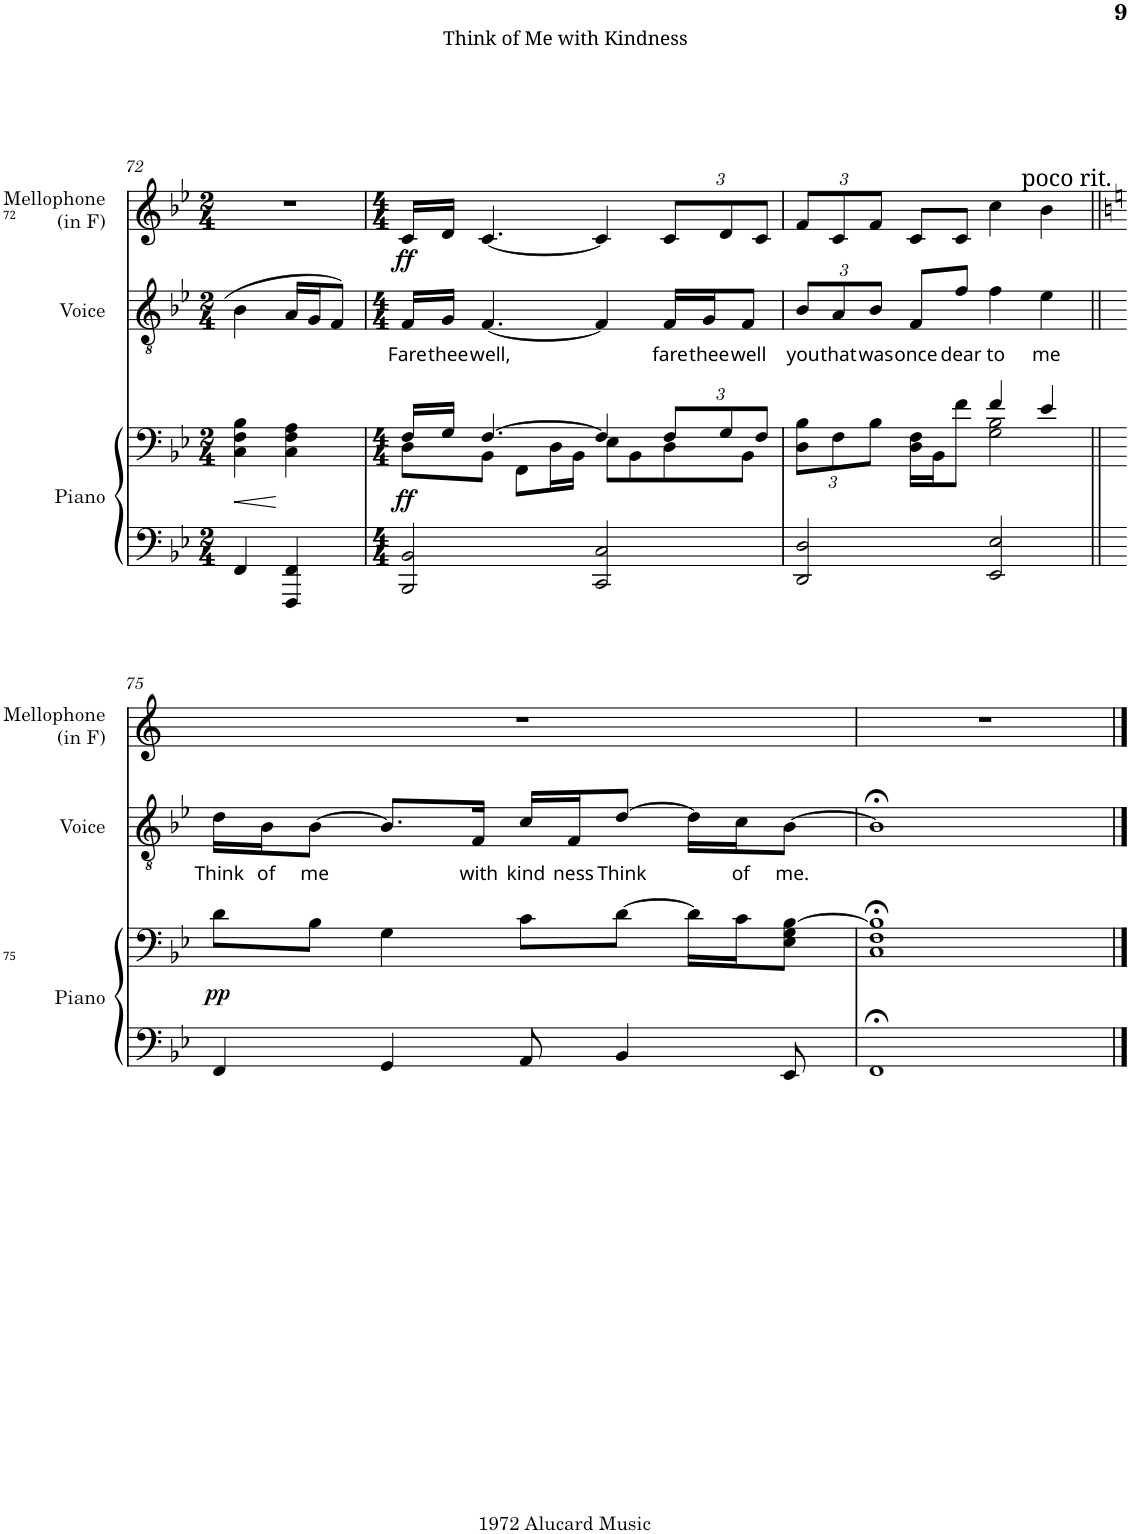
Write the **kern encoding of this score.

**kern	**kern	**dynam	**kern	**text	**kern	**dynam
*part3	*part3	*part3	*part2	*part2	*part1	*part1
*staff4	*staff3	*staff3/4	*staff2	*staff2	*staff1	*staff1
*I"Piano	*	*	*I"Voice	*	*I"Mellophone (in F)	*
*I'Piano	*	*	*I'Voice	*	*I'Mellophone (in F)	*
!!LO:PB:g=z
*clefF4	*clefF4	*	*clefGv2	*	*clefG2	*
*k[b-e-]	*k[b-e-]	*	*k[b-e-]	*	*k[b-e-]	*
*M2/4	*M2/4	*	*M2/4	*	*M2/4	*
=72	=72	=72	=72	=72	=72	=72
!	!	!LO:HP:b	!	!	!	!
4FF/	4C\ 4F\ 4B-\	<	4B-\	.	2r	.
4FFF/ 4FF/	4C\ 4F\ 4A\	[	16A/LL	.	.	.
.	.	.	16G/J	.	.	.
.	.	.	8F/J	.	.	.
=73	=73	=73	=73	=73	=73	=73
*M4/4	*M4/4	*	*M4/4	*	*M4/4	*
*	*^	*	*	*	*	*
!	!	!	!LO:DY:b	!	!LO:LY:b	!	!LO:DY:b
2BBB-/ 2BB-/	16F/LL	8D\L	ff	16F/LL	Fare	16c/LL	ff
!	!	!	!	!	!LO:LY:b	!	!
.	16G/JJ	.	.	16G/JJ	thee	16d/JJ	.
!	!	!	!	!	!LO:LY:b	!	!
.	[>4.F/	8BB-\J	.	[<4.F/	well,	[<4.c/	.
.	.	8FF\L	.	.	.	.	.
.	.	16D\L	.	.	.	.	.
.	.	16BB-\JJ	.	.	.	.	.
2CC/ 2C/	4F/]	8E-\L	.	4F/]	.	4c/]	.
.	.	8BB-\	.	.	.	.	.
*	*Xbrackettup	*	*	*	*	*	*
!	!	!	!	!	!LO:LY:b	!	!
*	*	*	*	*	*	*Xbrackettup	*
.	12F/L	8D\	.	16F/LL	fare	12c/L	.
!	!	!	!	!	!LO:LY:b	!	!
.	.	.	.	16G/J	thee	.	.
.	12G/	.	.	.	.	12d/	.
!	!	!	!	!	!LO:LY:b	!	!
.	.	8BB-\J	.	8F/J	well	.	.
.	12F/J	.	.	.	.	12c/J	.
=74	=74	=74	=74	=74	=74	=74	=74
*	*	*	*	*Xbrackettup	*	*	*
!	!	!	!	!	!LO:LY:b	!	!
2DD/ 2D/	12D\ 12B-\L	2ryy	.	12B-/L	you	12f/L	.
!	!	!	!	!	!LO:LY:b	!	!
.	12F\	.	.	12A/	that	12c/	.
!	!	!	!	!	!LO:LY:b	!	!
.	12B-\J	.	.	12B-/J	was	12f/J	.
!	!	!	!	!	!LO:LY:b	!	!
.	16D\ 16F\LL	.	.	8F/L	once	8c/L	.
.	16BB-\J	.	.	.	.	.	.
!	!	!	!	!	!LO:LY:b	!	!
.	8f\J	.	.	8f/J	dear	8c/J	.
!	!	!	!	!	!LO:LY:b	!	!
2EE-/ 2E-/	2G\ 2B-\	4f/	.	4f\	to	4cc\	.
!	!	!	!	!	!LO:LY:b	!	!
.	.	4e-/	.	4e-\	me	4b-\	.
*	*v	*v	*	*	*	*	*
!!LO:LB:g=z
=75||	=75||	=75||	=75||	=75||	=75||	=75||
*	*	*	*	*	*k[]	*
*	*^	*	*	*	*	*
!	!	!	!LO:DY:b	!	!LO:LY:b	!	!
*	*v	*v	*	*	*	*	*
4FF/	8d\L	pp	16d\LL	Think	1r	.
!	!	!	!	!LO:LY:b	!	!
.	.	.	16B-\J	of	.	.
!	!	!	!	!LO:LY:b	!	!
.	8B-\J	.	[>8B-\J	me	.	.
4GG/	4G\	.	8.B-/L]	.	.	.
!	!	!	!	!LO:LY:b	!	!
.	.	.	16F/Jk	with	.	.
!	!	!	!	!LO:LY:b	!	!
8AA/	8c\L	.	16c/LL	kind	.	.
!	!	!	!	!LO:LY:b	!	!
.	.	.	16F/J	ness	.	.
!	!	!	!	!LO:LY:b	!	!
4BB-/	[>8d\J	.	[>8d/J	Think	.	.
.	16d\LL]	.	16d\LL]	.	.	.
!	!	!	!	!LO:LY:b	!	!
.	16c\J	.	16c\J	of	.	.
!	!	!	!	!LO:LY:b	!	!
8EE-/	8E-\ 8G\ [>8B-\J	.	[>8B-\J	me.	.	.
=76	=76	=76	=76	=76	=76	=76
*	*^	*	*	*	*	*
*	*	*^	*	*	*	*	*
1FF;<	1B-;<]	1F	1C	.	1B-;<]	.	1r	.
*	*v	*v	*v	*	*	*	*	*
==	==	==	==	==	==	==
*-	*-	*-	*-	*-	*-	*-
